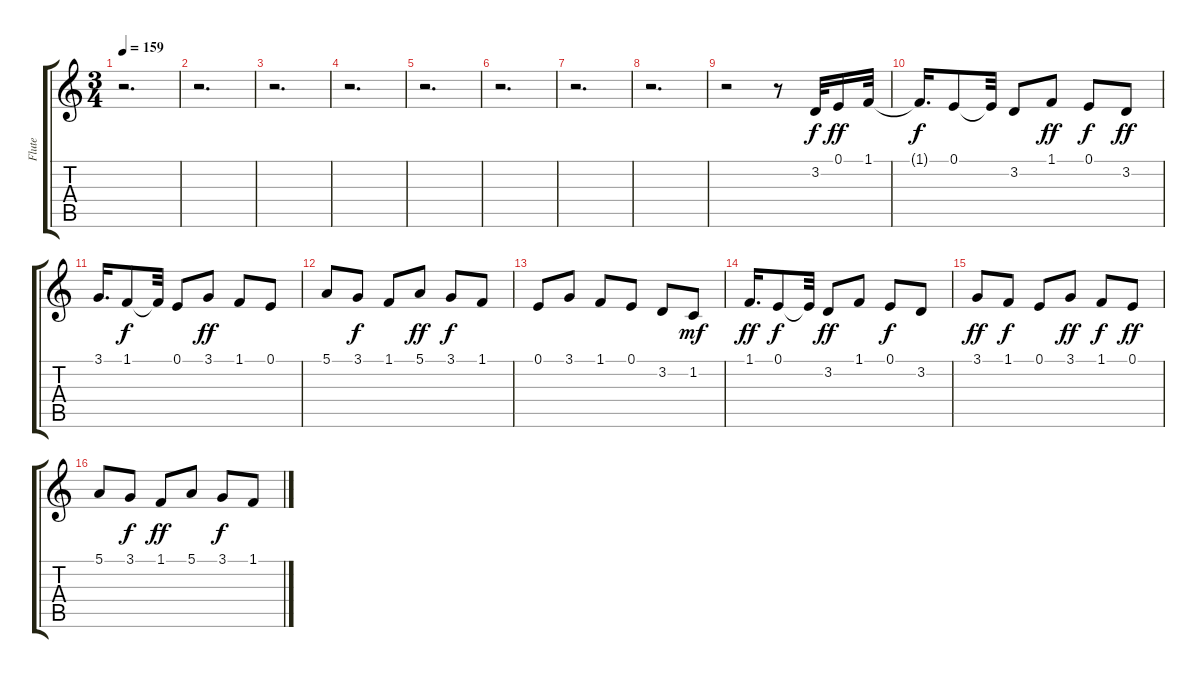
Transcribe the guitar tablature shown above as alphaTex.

\track ("Flute" "Flute") {instrument flute}
\staff {score tabs}
\tuning (E4 B3 G3 D3 A2 E2) {hide}
\ts (3 4)
\tempo 159
\clef g2
\ks c
r.2{d dy f} |
r.2{d} |
r.2{d} |
r.2{d} |
r.2{d} |
r.2{d} |
r.2{d} |
r.2{d} |
r.2 r.8 3.2.32 0.1.16{dy ff} 1.1.32 |
1.1{t}.16{d dy f} 0.1.8 0.1{t}.32 3.2.8 1.1.8{dy ff} 0.1.8{dy f} 3.2.8{dy ff} |
3.1.16{d} 1.1.8{dy f} 1.1{t}.32 0.1.8 3.1.8{dy ff} 1.1.8 0.1.8 |
5.1.8 3.1.8{dy f} 1.1.8 5.1.8{dy ff} 3.1.8{dy f} 1.1.8 |
0.1.8 3.1.8 1.1.8 0.1.8 3.2.8 1.2.8{dy mf} |
1.1.16{d dy ff} 0.1.8{dy f} 0.1{t}.32 3.2.8{dy ff} 1.1.8 0.1.8{dy f} 3.2.8 |
3.1.8{dy ff} 1.1.8{dy f} 0.1.8 3.1.8{dy ff} 1.1.8{dy f} 0.1.8{dy ff} |
5.1.8 3.1.8{dy f} 1.1.8{dy ff} 5.1.8 3.1.8{dy f} 1.1.8
